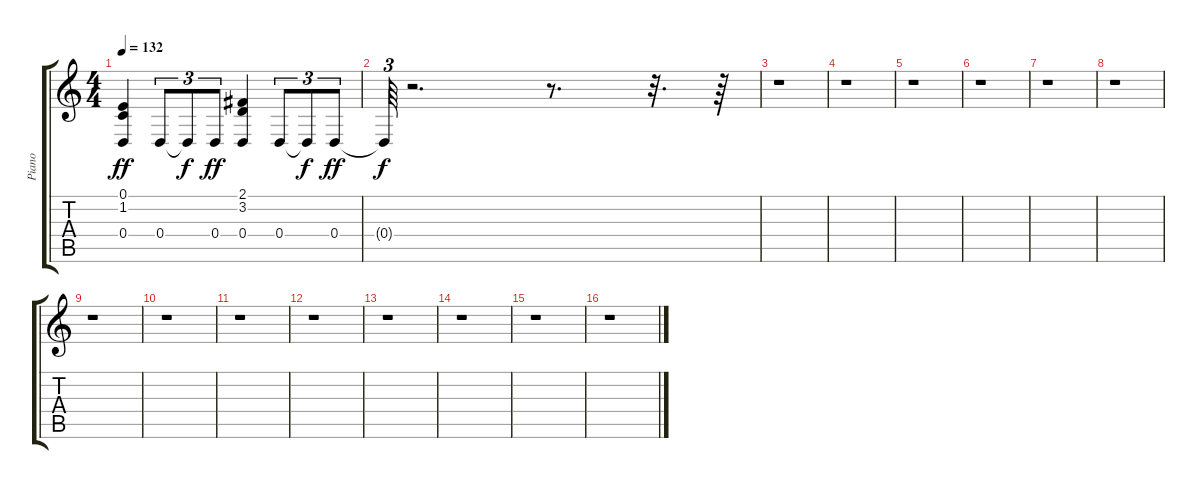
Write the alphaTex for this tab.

\track ("Piano" "Piano") {instrument brightacousticpiano}
\staff {score tabs}
\tuning (E4 B3 G3 D3 A2 E2) {hide}
\ts (4 4)
\tempo 132
\clef g2
\ks c
(0.1 1.2 0.4).4{dy ff} 0.4.8{tu (3 2)} 0.4{t}.8{tu (3 2) dy f} 0.4.8{tu (3 2) dy ff} (2.1 3.2 0.4).4 0.4.8{tu (3 2)} 0.4{t}.8{tu (3 2) dy f} 0.4.8{tu (3 2) dy ff} |
0.4{t}.64{tu (3 2) dy f} r.2{d} r.8{d} r.32{d} r.64 |
r.1 |
r.1 |
r.1 |
r.1 |
r.1 |
r.1 |
r.1 |
r.1 |
r.1 |
r.1 |
r.1 |
r.1 |
r.1 |
r.1
